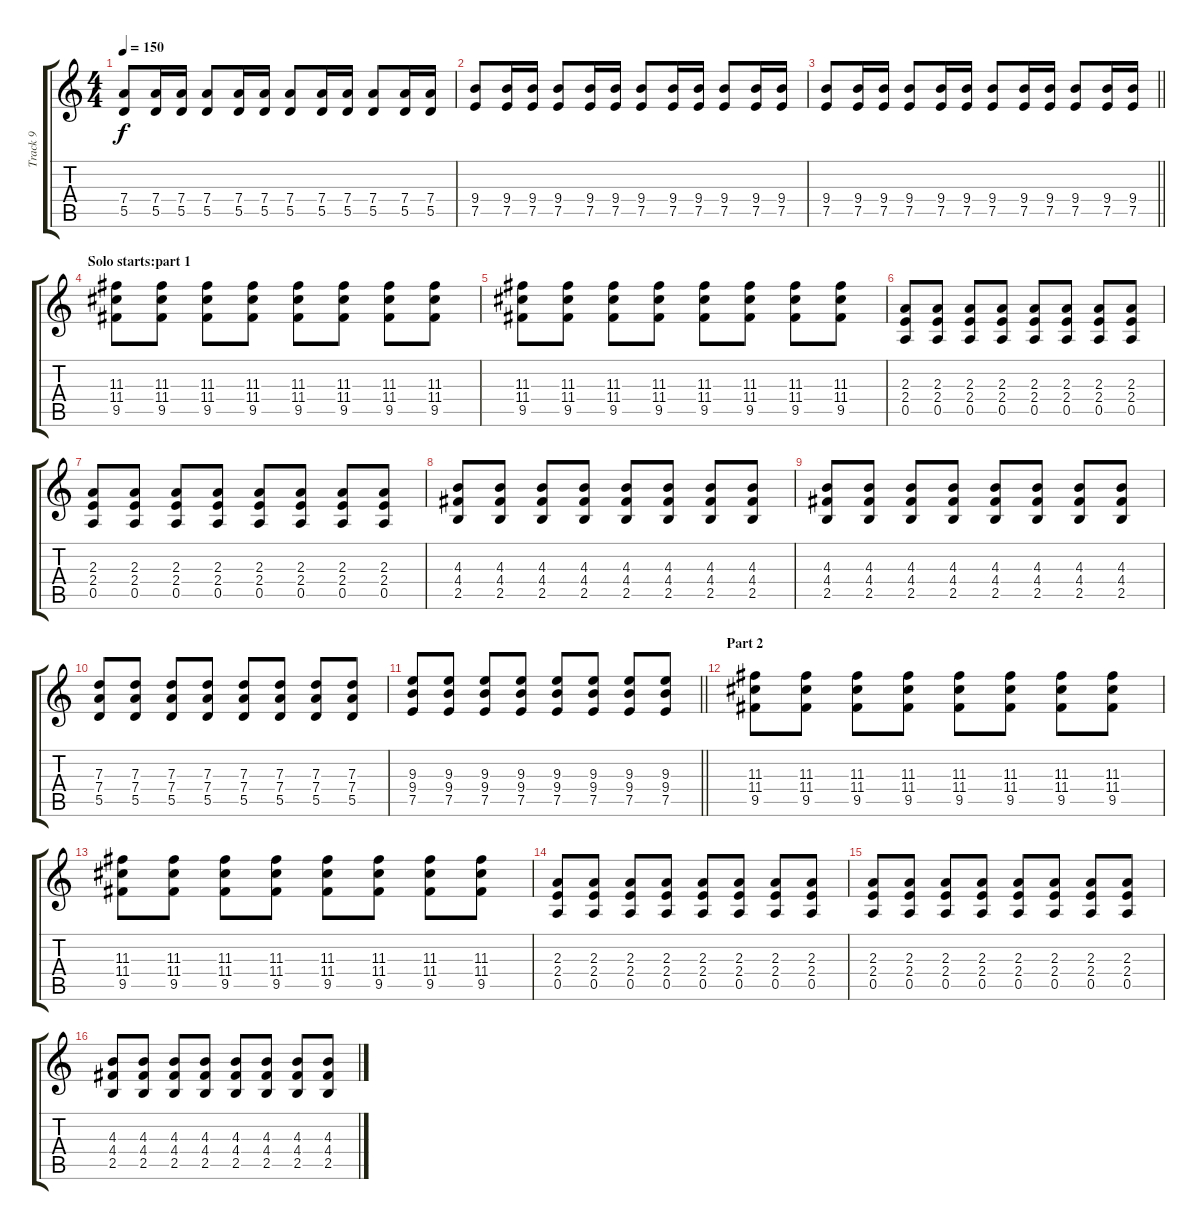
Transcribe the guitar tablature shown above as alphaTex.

\track ("Track 9" "Track 9") {instrument distortionguitar}
\staff {score tabs}
\tuning (E4 B3 G3 D3 A2 E2) {hide}
\ts (4 4)
\tempo 150
\clef g2
\ks c
(7.4 5.5).8{dy f} (7.4 5.5).16 (7.4 5.5).16 (7.4 5.5).8 (7.4 5.5).16 (7.4 5.5).16 (7.4 5.5).8 (7.4 5.5).16 (7.4 5.5).16 (7.4 5.5).8 (7.4 5.5).16 (7.4 5.5).16 |
(9.4 7.5).8 (9.4 7.5).16 (9.4 7.5).16 (9.4 7.5).8 (9.4 7.5).16 (9.4 7.5).16 (9.4 7.5).8 (9.4 7.5).16 (9.4 7.5).16 (9.4 7.5).8 (9.4 7.5).16 (9.4 7.5).16 |
\barLineRight lightlight
(9.4 7.5).8 (9.4 7.5).16 (9.4 7.5).16 (9.4 7.5).8 (9.4 7.5).16 (9.4 7.5).16 (9.4 7.5).8 (9.4 7.5).16 (9.4 7.5).16 (9.4 7.5).8 (9.4 7.5).16 (9.4 7.5).16 |
\section ("" "Solo starts:part 1")
(11.3 11.4 9.5).8 (11.3 11.4 9.5).8 (11.3 11.4 9.5).8 (11.3 11.4 9.5).8 (11.3 11.4 9.5).8 (11.3 11.4 9.5).8 (11.3 11.4 9.5).8 (11.3 11.4 9.5).8 |
(11.3 11.4 9.5).8 (11.3 11.4 9.5).8 (11.3 11.4 9.5).8 (11.3 11.4 9.5).8 (11.3 11.4 9.5).8 (11.3 11.4 9.5).8 (11.3 11.4 9.5).8 (11.3 11.4 9.5).8 |
(2.3 2.4 0.5).8 (2.3 2.4 0.5).8 (2.3 2.4 0.5).8 (2.3 2.4 0.5).8 (2.3 2.4 0.5).8 (2.3 2.4 0.5).8 (2.3 2.4 0.5).8 (2.3 2.4 0.5).8 |
(2.3 2.4 0.5).8 (2.3 2.4 0.5).8 (2.3 2.4 0.5).8 (2.3 2.4 0.5).8 (2.3 2.4 0.5).8 (2.3 2.4 0.5).8 (2.3 2.4 0.5).8 (2.3 2.4 0.5).8 |
(4.3 4.4 2.5).8 (4.3 4.4 2.5).8 (4.3 4.4 2.5).8 (4.3 4.4 2.5).8 (4.3 4.4 2.5).8 (4.3 4.4 2.5).8 (4.3 4.4 2.5).8 (4.3 4.4 2.5).8 |
(4.3 4.4 2.5).8 (4.3 4.4 2.5).8 (4.3 4.4 2.5).8 (4.3 4.4 2.5).8 (4.3 4.4 2.5).8 (4.3 4.4 2.5).8 (4.3 4.4 2.5).8 (4.3 4.4 2.5).8 |
(7.3 7.4 5.5).8 (7.3 7.4 5.5).8 (7.3 7.4 5.5).8 (7.3 7.4 5.5).8 (7.3 7.4 5.5).8 (7.3 7.4 5.5).8 (7.3 7.4 5.5).8 (7.3 7.4 5.5).8 |
\barLineRight lightlight
(9.3 9.4 7.5).8 (9.3 9.4 7.5).8 (9.3 9.4 7.5).8 (9.3 9.4 7.5).8 (9.3 9.4 7.5).8 (9.3 9.4 7.5).8 (9.3 9.4 7.5).8 (9.3 9.4 7.5).8 |
\section ("" "Part 2")
(11.3 11.4 9.5).8 (11.3 11.4 9.5).8 (11.3 11.4 9.5).8 (11.3 11.4 9.5).8 (11.3 11.4 9.5).8 (11.3 11.4 9.5).8 (11.3 11.4 9.5).8 (11.3 11.4 9.5).8 |
(11.3 11.4 9.5).8 (11.3 11.4 9.5).8 (11.3 11.4 9.5).8 (11.3 11.4 9.5).8 (11.3 11.4 9.5).8 (11.3 11.4 9.5).8 (11.3 11.4 9.5).8 (11.3 11.4 9.5).8 |
(2.3 2.4 0.5).8 (2.3 2.4 0.5).8 (2.3 2.4 0.5).8 (2.3 2.4 0.5).8 (2.3 2.4 0.5).8 (2.3 2.4 0.5).8 (2.3 2.4 0.5).8 (2.3 2.4 0.5).8 |
(2.3 2.4 0.5).8 (2.3 2.4 0.5).8 (2.3 2.4 0.5).8 (2.3 2.4 0.5).8 (2.3 2.4 0.5).8 (2.3 2.4 0.5).8 (2.3 2.4 0.5).8 (2.3 2.4 0.5).8 |
(4.3 4.4 2.5).8 (4.3 4.4 2.5).8 (4.3 4.4 2.5).8 (4.3 4.4 2.5).8 (4.3 4.4 2.5).8 (4.3 4.4 2.5).8 (4.3 4.4 2.5).8 (4.3 4.4 2.5).8
